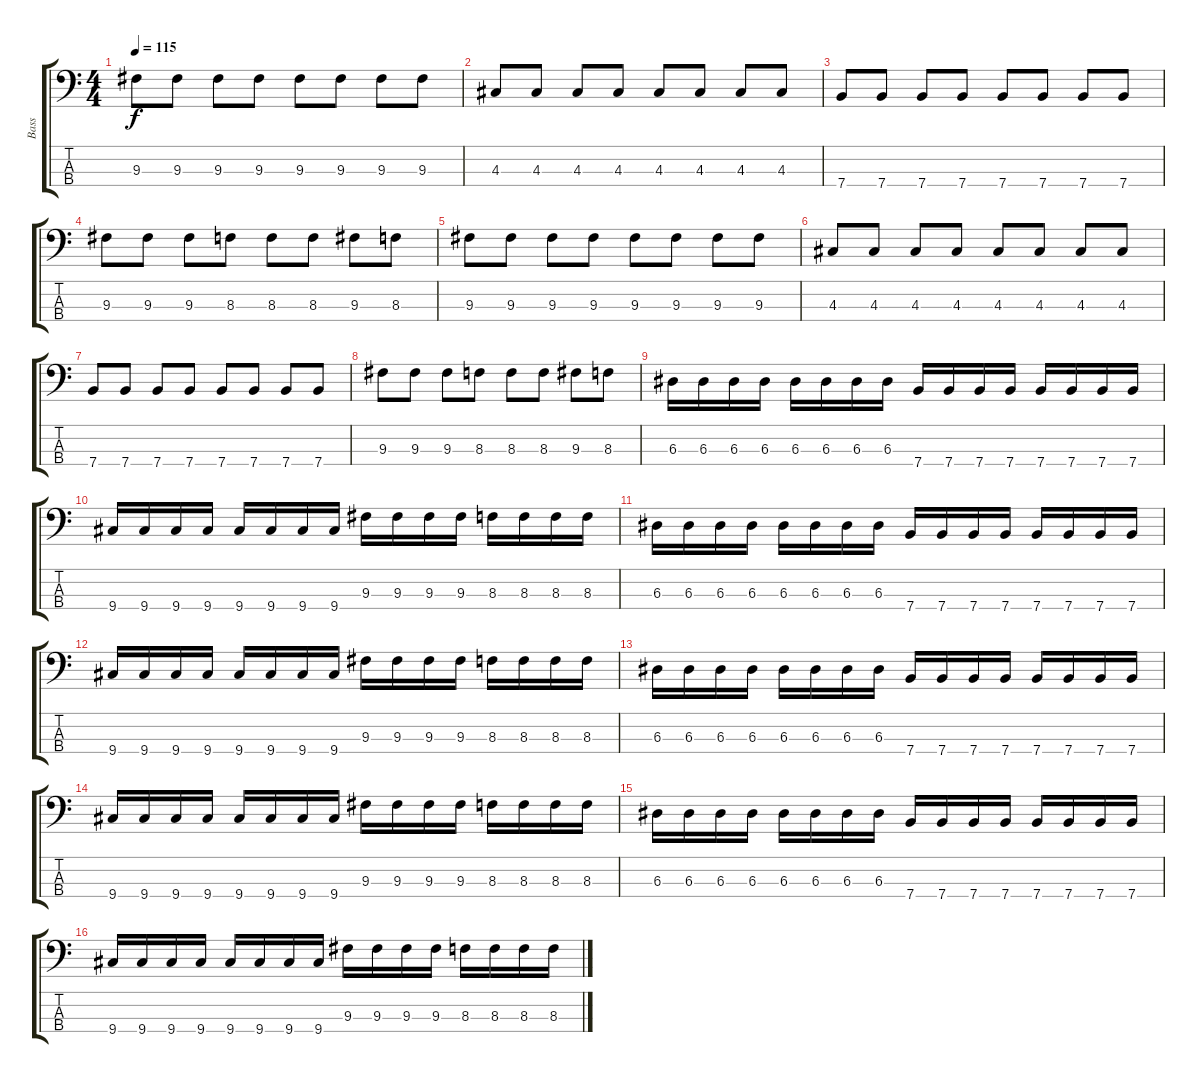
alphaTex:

\track ("Bass" "Bass") {instrument electricbassfinger}
\staff {score tabs}
\tuning (G2 D2 A1 E1) {hide}
\ts (4 4)
\tempo 115
\clef f4
\ks c
9.3.8{dy f} 9.3.8 9.3.8 9.3.8 9.3.8 9.3.8 9.3.8 9.3.8 |
4.3.8 4.3.8 4.3.8 4.3.8 4.3.8 4.3.8 4.3.8 4.3.8 |
7.4.8 7.4.8 7.4.8 7.4.8 7.4.8 7.4.8 7.4.8 7.4.8 |
9.3.8 9.3.8 9.3.8 8.3.8 8.3.8 8.3.8 9.3.8 8.3.8 |
9.3.8 9.3.8 9.3.8 9.3.8 9.3.8 9.3.8 9.3.8 9.3.8 |
4.3.8 4.3.8 4.3.8 4.3.8 4.3.8 4.3.8 4.3.8 4.3.8 |
7.4.8 7.4.8 7.4.8 7.4.8 7.4.8 7.4.8 7.4.8 7.4.8 |
9.3.8 9.3.8 9.3.8 8.3.8 8.3.8 8.3.8 9.3.8 8.3.8 |
6.3.16 6.3.16 6.3.16 6.3.16 6.3.16 6.3.16 6.3.16 6.3.16 7.4.16 7.4.16 7.4.16 7.4.16 7.4.16 7.4.16 7.4.16 7.4.16 |
9.4.16 9.4.16 9.4.16 9.4.16 9.4.16 9.4.16 9.4.16 9.4.16 9.3.16 9.3.16 9.3.16 9.3.16 8.3.16 8.3.16 8.3.16 8.3.16 |
6.3.16 6.3.16 6.3.16 6.3.16 6.3.16 6.3.16 6.3.16 6.3.16 7.4.16 7.4.16 7.4.16 7.4.16 7.4.16 7.4.16 7.4.16 7.4.16 |
9.4.16 9.4.16 9.4.16 9.4.16 9.4.16 9.4.16 9.4.16 9.4.16 9.3.16 9.3.16 9.3.16 9.3.16 8.3.16 8.3.16 8.3.16 8.3.16 |
6.3.16 6.3.16 6.3.16 6.3.16 6.3.16 6.3.16 6.3.16 6.3.16 7.4.16 7.4.16 7.4.16 7.4.16 7.4.16 7.4.16 7.4.16 7.4.16 |
9.4.16 9.4.16 9.4.16 9.4.16 9.4.16 9.4.16 9.4.16 9.4.16 9.3.16 9.3.16 9.3.16 9.3.16 8.3.16 8.3.16 8.3.16 8.3.16 |
6.3.16 6.3.16 6.3.16 6.3.16 6.3.16 6.3.16 6.3.16 6.3.16 7.4.16 7.4.16 7.4.16 7.4.16 7.4.16 7.4.16 7.4.16 7.4.16 |
9.4.16 9.4.16 9.4.16 9.4.16 9.4.16 9.4.16 9.4.16 9.4.16 9.3.16 9.3.16 9.3.16 9.3.16 8.3.16 8.3.16 8.3.16 8.3.16
